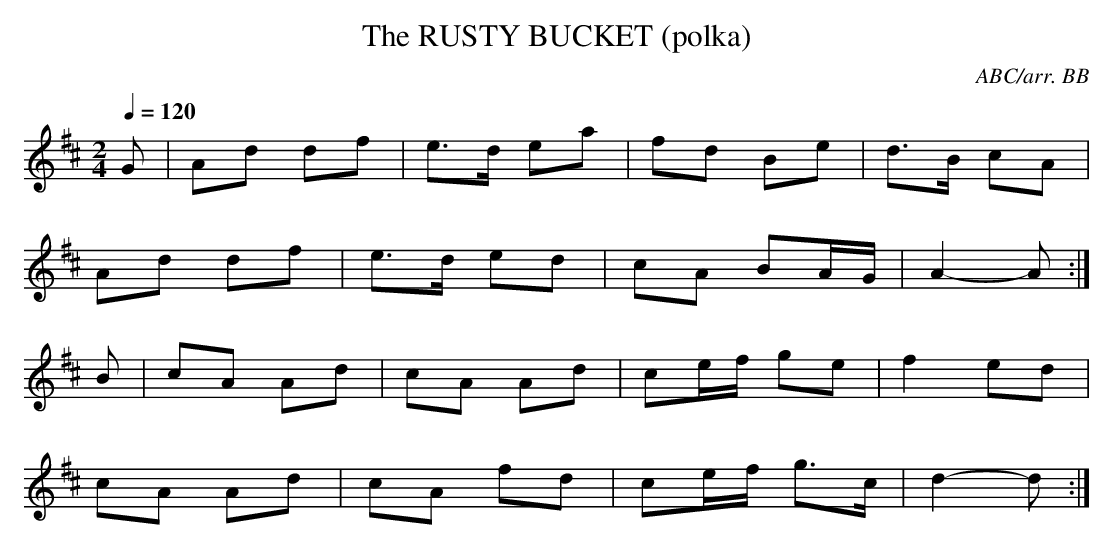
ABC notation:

X:1
T:RUSTY BUCKET (polka), The
Q:1/4=120
C:ABC/arr. BB
M:2/4
L:1/8
K:D
G|Ad df|e>d ea|fd Be|d>B cA|
Ad df|e>d ed|cA BA/G/|A2-A :|
B|cA Ad|cA Ad|ce/f/ ge|f2 ed|
cA Ad|cA fd|ce/f/ g>c|d2-d :|
